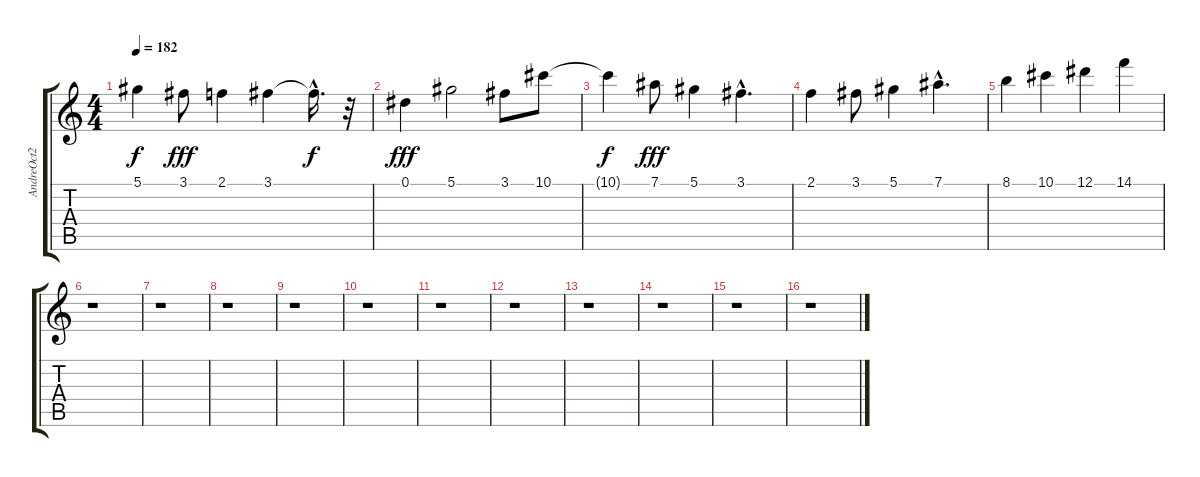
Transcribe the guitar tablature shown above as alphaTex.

\track ("AndreOct2" "AndreOct2") {instrument contrabass}
\staff {score tabs}
\tuning (Eb4 Bb3 Gb3 Db3 Ab2 Eb2) {hide}
\ts (4 4)
\tempo 182
\clef g2
\ks c
5.1{t}.4{dy f} 3.1.8{dy fff} 2.1.4 3.1.4 3.1{hac t}.16{d dy f} r.32 |
0.1.4{dy fff} 5.1.2 3.1.8 10.1.8 |
10.1{t}.4{dy f} 7.1.8{dy fff} 5.1.4 3.1{hac}.4{d} |
2.1.4 3.1.8 5.1.4 7.1{hac}.4{d} |
8.1.4 10.1.4 12.1.4 14.1.4 |
r.1 |
r.1 |
r.1 |
r.1 |
r.1 |
r.1 |
r.1 |
r.1 |
r.1 |
r.1 |
r.1
